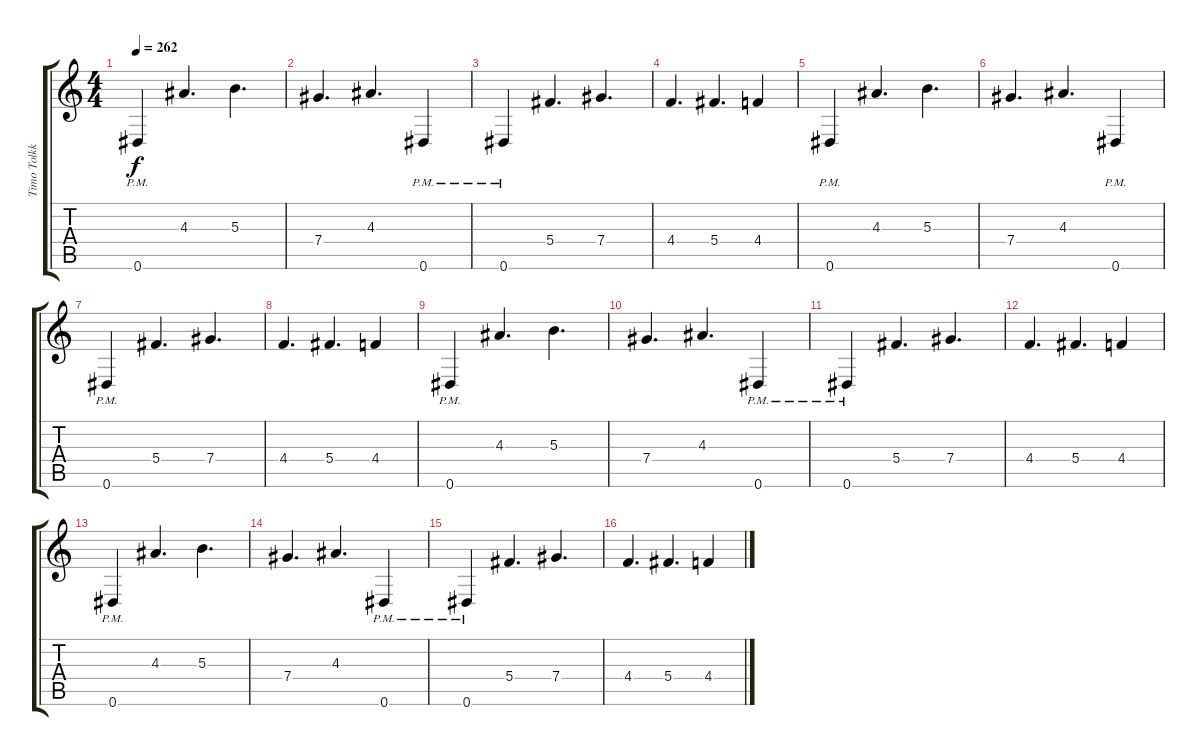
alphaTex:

\track ("Timo Tolkki" "Timo Tolkk") {instrument distortionguitar}
\staff {score tabs}
\tuning (Eb4 Bb3 Gb3 Db3 Ab2 Eb2) {hide}
\ts (4 4)
\tempo 262
\clef g2
\ks c
0.6{pm}.4{dy f} 4.3.4{d} 5.3.4{d} |
7.4.4{d} 4.3.4{d} 0.6{pm}.4 |
0.6{pm}.4 5.4.4{d} 7.4.4{d} |
4.4.4{d} 5.4.4{d} 4.4.4 |
0.6{pm}.4 4.3.4{d} 5.3.4{d} |
7.4.4{d} 4.3.4{d} 0.6{pm}.4 |
0.6{pm}.4 5.4.4{d} 7.4.4{d} |
4.4.4{d} 5.4.4{d} 4.4.4 |
0.6{pm}.4 4.3.4{d} 5.3.4{d} |
7.4.4{d} 4.3.4{d} 0.6{pm}.4 |
0.6{pm}.4 5.4.4{d} 7.4.4{d} |
4.4.4{d} 5.4.4{d} 4.4.4 |
0.6{pm}.4 4.3.4{d} 5.3.4{d} |
7.4.4{d} 4.3.4{d} 0.6{pm}.4 |
0.6{pm}.4 5.4.4{d} 7.4.4{d} |
4.4.4{d} 5.4.4{d} 4.4.4
